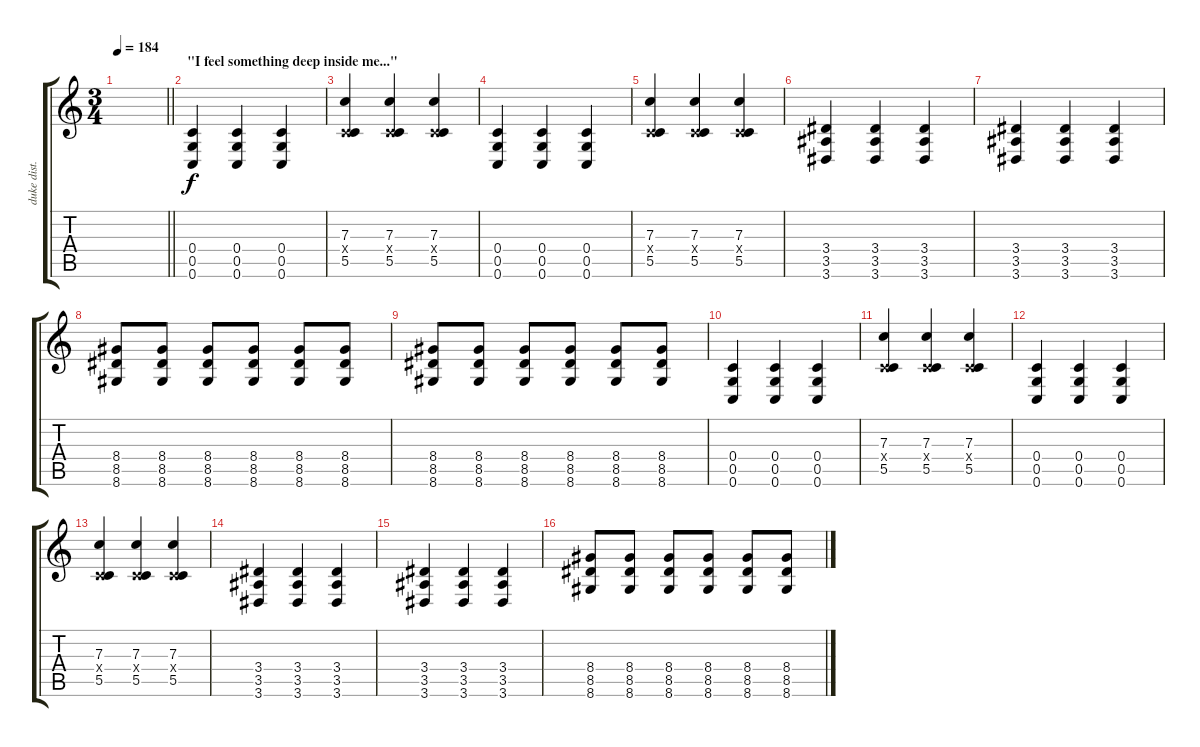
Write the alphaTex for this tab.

\track ("duke dist." "duke dist.") {instrument overdrivenguitar}
\staff {score tabs}
\tuning (D4 A3 F3 C3 G2 C2) {hide}
\ts (3 4)
\tempo 184
\clef g2
\barLineRight lightlight
\ks c
|
\section ("" "\"I feel something deep inside me...\"")
(0.4 0.5 0.6).4 (0.4 0.5 0.6).4 (0.4 0.5 0.6).4 |
(7.3 0.4{x} 5.5).4 (7.3 0.4{x} 5.5).4 (7.3 0.4{x} 5.5).4 |
(0.4 0.5 0.6).4 (0.4 0.5 0.6).4 (0.4 0.5 0.6).4 |
(7.3 0.4{x} 5.5).4 (7.3 0.4{x} 5.5).4 (7.3 0.4{x} 5.5).4 |
(3.4 3.5 3.6).4 (3.4 3.5 3.6).4 (3.4 3.5 3.6).4 |
(3.4 3.5 3.6).4 (3.4 3.5 3.6).4 (3.4 3.5 3.6).4 |
(8.4 8.5 8.6).8 (8.4 8.5 8.6).8 (8.4 8.5 8.6).8 (8.4 8.5 8.6).8 (8.4 8.5 8.6).8 (8.4 8.5 8.6).8 |
(8.4 8.5 8.6).8 (8.4 8.5 8.6).8 (8.4 8.5 8.6).8 (8.4 8.5 8.6).8 (8.4 8.5 8.6).8 (8.4 8.5 8.6).8 |
(0.4 0.5 0.6).4 (0.4 0.5 0.6).4 (0.4 0.5 0.6).4 |
(7.3 0.4{x} 5.5).4 (7.3 0.4{x} 5.5).4 (7.3 0.4{x} 5.5).4 |
(0.4 0.5 0.6).4 (0.4 0.5 0.6).4 (0.4 0.5 0.6).4 |
(7.3 0.4{x} 5.5).4 (7.3 0.4{x} 5.5).4 (7.3 0.4{x} 5.5).4 |
(3.4 3.5 3.6).4 (3.4 3.5 3.6).4 (3.4 3.5 3.6).4 |
(3.4 3.5 3.6).4 (3.4 3.5 3.6).4 (3.4 3.5 3.6).4 |
(8.4 8.5 8.6).8 (8.4 8.5 8.6).8 (8.4 8.5 8.6).8 (8.4 8.5 8.6).8 (8.4 8.5 8.6).8 (8.4 8.5 8.6).8
